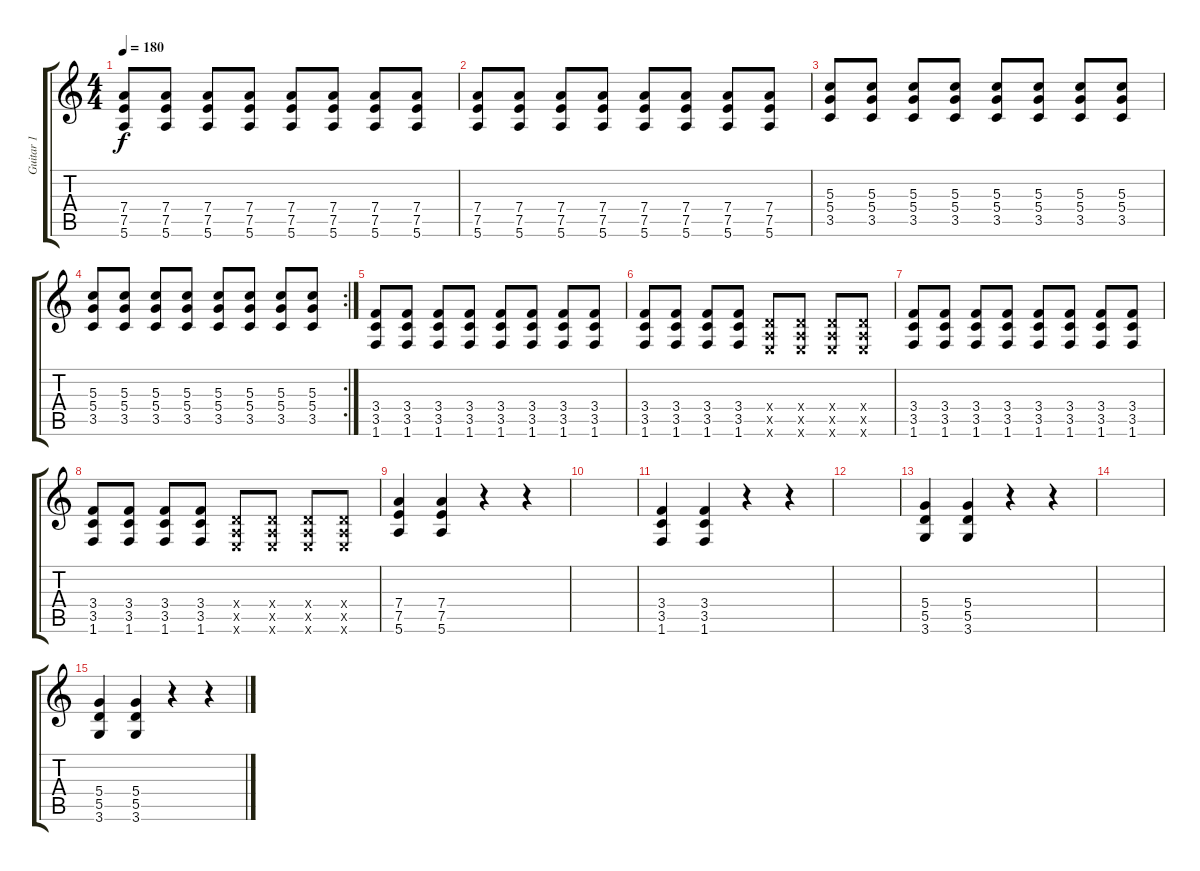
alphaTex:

\track ("Guitar 1" "Guitar 1") {instrument distortionguitar}
\staff {score tabs}
\tuning (E4 B3 G3 D3 A2 E2) {hide}
\ts (4 4)
\tempo 180
\clef g2
\ks c
(7.4 7.5 5.6).8{dy f} (7.4 7.5 5.6).8 (7.4 7.5 5.6).8 (7.4 7.5 5.6).8 (7.4 7.5 5.6).8 (7.4 7.5 5.6).8 (7.4 7.5 5.6).8 (7.4 7.5 5.6).8 |
(7.4 7.5 5.6).8 (7.4 7.5 5.6).8 (7.4 7.5 5.6).8 (7.4 7.5 5.6).8 (7.4 7.5 5.6).8 (7.4 7.5 5.6).8 (7.4 7.5 5.6).8 (7.4 7.5 5.6).8 |
(5.3 5.4 3.5).8 (5.3 5.4 3.5).8 (5.3 5.4 3.5).8 (5.3 5.4 3.5).8 (5.3 5.4 3.5).8 (5.3 5.4 3.5).8 (5.3 5.4 3.5).8 (5.3 5.4 3.5).8 |
\rc 2
(5.3 5.4 3.5).8 (5.3 5.4 3.5).8 (5.3 5.4 3.5).8 (5.3 5.4 3.5).8 (5.3 5.4 3.5).8 (5.3 5.4 3.5).8 (5.3 5.4 3.5).8 (5.3 5.4 3.5).8 |
(3.4 3.5 1.6).8 (3.4 3.5 1.6).8 (3.4 3.5 1.6).8 (3.4 3.5 1.6).8 (3.4 3.5 1.6).8 (3.4 3.5 1.6).8 (3.4 3.5 1.6).8 (3.4 3.5 1.6).8 |
(3.4 3.5 1.6).8 (3.4 3.5 1.6).8 (3.4 3.5 1.6).8 (3.4 3.5 1.6).8 (0.4{x} 0.5{x} 0.6{x}).8 (0.4{x} 0.5{x} 0.6{x}).8 (0.4{x} 0.5{x} 0.6{x}).8 (0.4{x} 0.5{x} 0.6{x}).8 |
(3.4 3.5 1.6).8 (3.4 3.5 1.6).8 (3.4 3.5 1.6).8 (3.4 3.5 1.6).8 (3.4 3.5 1.6).8 (3.4 3.5 1.6).8 (3.4 3.5 1.6).8 (3.4 3.5 1.6).8 |
(3.4 3.5 1.6).8 (3.4 3.5 1.6).8 (3.4 3.5 1.6).8 (3.4 3.5 1.6).8 (0.4{x} 0.5{x} 0.6{x}).8 (0.4{x} 0.5{x} 0.6{x}).8 (0.4{x} 0.5{x} 0.6{x}).8 (0.4{x} 0.5{x} 0.6{x}).8 |
(7.4 7.5 5.6).4 (7.4 7.5 5.6).4 r.4 r.4 |
|
(3.4 3.5 1.6).4 (3.4 3.5 1.6).4 r.4 r.4 |
|
(5.4 5.5 3.6).4 (5.4 5.5 3.6).4 r.4 r.4 |
|
(5.4 5.5 3.6).4 (5.4 5.5 3.6).4 r.4 r.4
